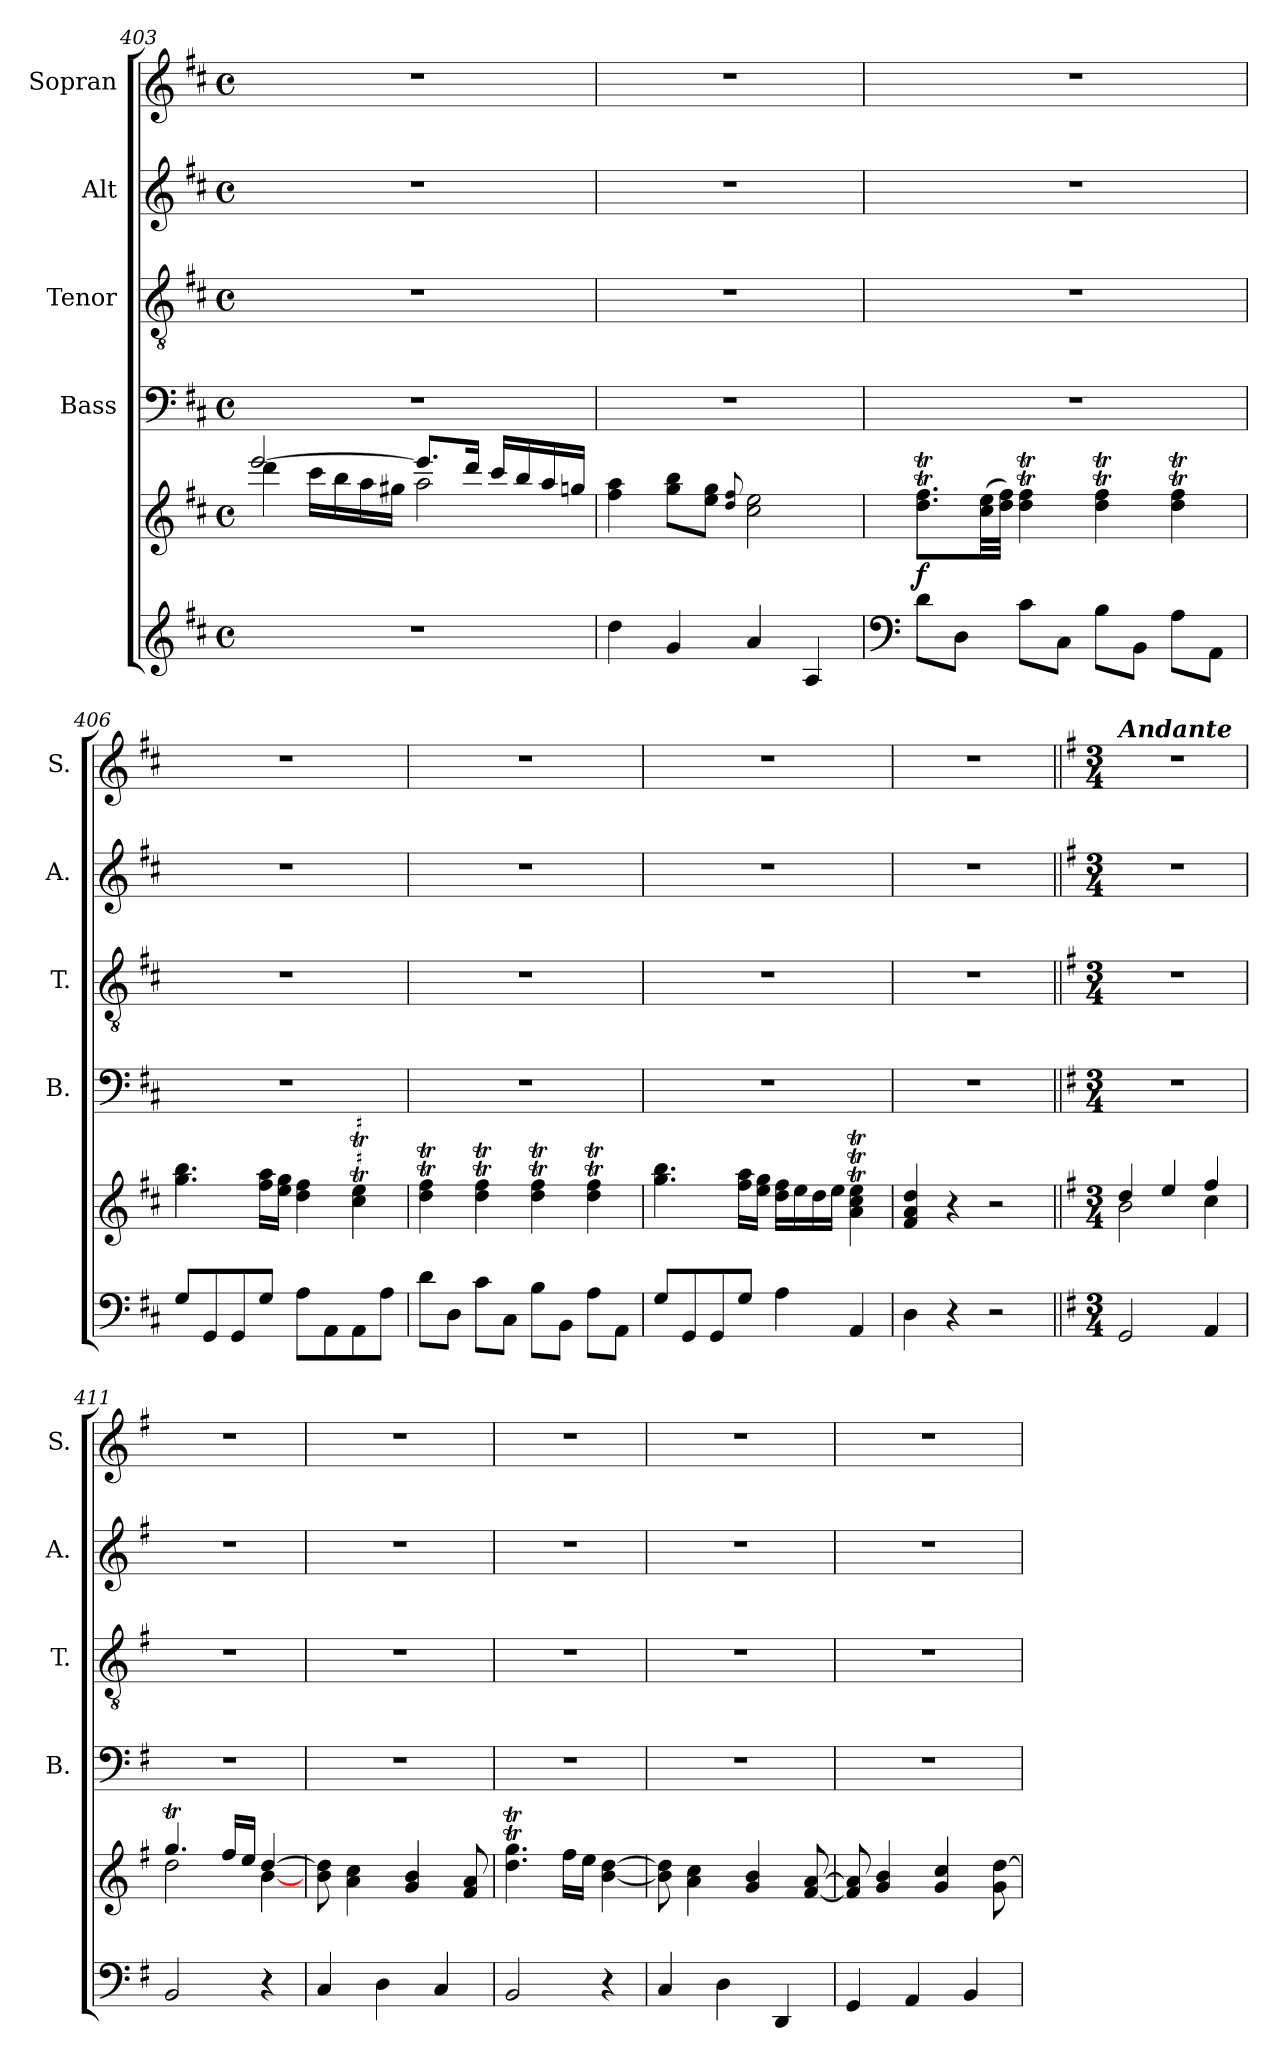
**kern	**kern	**dynam	**kern	**kern	**kern	**kern
*part5	*part5	*part5	*part4	*part3	*part2	*part1
*staff6	*staff5	*staff5/6	*staff4	*staff3	*staff2	*staff1
*	*	*	*I"Bass	*I"Tenor	*I"Alt	*I"Sopran
*	*	*	*I'B.	*I'T.	*I'A.	*I'S.
*clefG2	*clefG2	*	*clefF4	*clefGv2	*clefG2	*clefG2
*k[f#c#]	*k[f#c#]	*	*k[f#c#]	*k[f#c#]	*k[f#c#]	*k[f#c#]
*D:	*D:	*	*D:	*D:	*D:	*D:
*M4/4	*M4/4	*	*M4/4	*M4/4	*M4/4	*M4/4
*met(c)	*met(c)	*	*met(c)	*met(c)	*met(c)	*met(c)
=403	=403	=403	=403	=403	=403	=403
*	*^	*	*	*	*	*
1r	[>2eee/	4ddd\	.	1r	1r	1r	1r
.	.	16ccc#\LL	.	.	.	.	.
.	.	16bb\	.	.	.	.	.
.	.	16aa\	.	.	.	.	.
.	.	16gg#X\JJ	.	.	.	.	.
.	8.eee/L]	2aa\	.	.	.	.	.
.	16ddd/Jk	.	.	.	.	.	.
.	16ccc#/LL	.	.	.	.	.	.
.	16bb/	.	.	.	.	.	.
.	16aa/	.	.	.	.	.	.
.	16ggn/JJ	.	.	.	.	.	.
*	*v	*v	*	*	*	*	*
=404	=404	=404	=404	=404	=404	=404
4dd\	4ff#\ 4aa\	.	1r	1r	1r	1r
4g/	8gg\ 8bb\L	.	.	.	.	.
.	8ee\ 8gg\J	.	.	.	.	.
.	8qqdd/ 8qqff#/	.	.	.	.	.
4a/	2cc#\ 2ee\	.	.	.	.	.
4A/	.	.	.	.	.	.
!!LO:LB:g=z
=405	=405	=405	=405	=405	=405	=405
*clefF4	*	*	*	*	*	*
!	!	!LO:DY:b	!	!	!	!
8d\L	8.dd\T 8.ff#\TL	f	1r	1r	1r	1r
8D\J	.	.	.	.	.	.
.	(>32cc#\ 32ee\LL	.	.	.	.	.
.	32dd\ 32ff#\JJJ)	.	.	.	.	.
8c#\L	4dd\T 4ff#\T	.	.	.	.	.
8C#\J	.	.	.	.	.	.
8B\L	4dd\T 4ff#\T	.	.	.	.	.
8BB\J	.	.	.	.	.	.
8A\L	4dd\T 4ff#\T	.	.	.	.	.
8AA\J	.	.	.	.	.	.
=406	=406	=406	=406	=406	=406	=406
8G/L	4.gg\ 4.bb\	.	1r	1r	1r	1r
8GG/	.	.	.	.	.	.
8GG/	.	.	.	.	.	.
8G/J	16ff#\ 16aa\LL	.	.	.	.	.
.	16ee\ 16gg\JJ	.	.	.	.	.
8A\L	4dd\ 4ff#\	.	.	.	.	.
8AA\	.	.	.	.	.	.
8AA\	4cc#\T 4ee\T	.	.	.	.	.
8A\J	.	.	.	.	.	.
=407	=407	=407	=407	=407	=407	=407
8d\L	4dd\T 4ff#\T	.	1r	1r	1r	1r
8D\J	.	.	.	.	.	.
8c#\L	4dd\T 4ff#\T	.	.	.	.	.
8C#\J	.	.	.	.	.	.
8B\L	4dd\T 4ff#\T	.	.	.	.	.
8BB\J	.	.	.	.	.	.
8A\L	4dd\T 4ff#\T	.	.	.	.	.
8AA\J	.	.	.	.	.	.
=408	=408	=408	=408	=408	=408	=408
8G/L	4.gg\ 4.bb\	.	1r	1r	1r	1r
8GG/	.	.	.	.	.	.
8GG/	.	.	.	.	.	.
8G/J	16ff#\ 16aa\LL	.	.	.	.	.
.	16ee\ 16gg\JJ	.	.	.	.	.
4A\	16dd\ 16ff#\LL	.	.	.	.	.
.	16ee\	.	.	.	.	.
.	16dd\	.	.	.	.	.
.	16ee\JJ	.	.	.	.	.
4AA/	4a\T 4cc#\T 4ee\T	.	.	.	.	.
=409	=409	=409	=409	=409	=409	=409
4D\	4f#/ 4a/ 4dd/	.	1r	1r	1r	1r
4r	4r	.	.	.	.	.
2r	2r	.	.	.	.	.
!!LO:PB:g=z
=410||	=410||	=410||	=410||	=410||	=410||	=410||
*k[f#]	*k[f#]	*	*k[f#]	*k[f#]	*k[f#]	*k[f#]
*G:	*G:	*	*G:	*G:	*G:	*G:
*M3/4	*M3/4	*	*M3/4	*M3/4	*M3/4	*M3/4
*	*^	*	*	*	*	*
!	!	!	!	!	!	!	!LO:TX:a:Bi:t=Andante
2GG/	4dd/	2b\	.	2.r	2.r	2.r	2.r
.	4ee/	.	.	.	.	.	.
4AA/	4ff#/	4cc\	.	.	.	.	.
=411	=411	=411	=411	=411	=411	=411	=411
2BB/	4.ggT/	2dd\	.	2.r	2.r	2.r	2.r
.	16ff#/LL	.	.	.	.	.	.
.	16ee/JJ	.	.	.	.	.	.
4r	[>4dd/	[<4b\	.	.	.	.	.
*	*v	*v	*	*	*	*	*
=412	=412	=412	=412	=412	=412	=412
4C/	8b\ 8dd\]	.	2.r	2.r	2.r	2.r
.	4a\ 4cc\	.	.	.	.	.
4D\	.	.	.	.	.	.
.	4g/ 4b/	.	.	.	.	.
4C/	.	.	.	.	.	.
.	8f#/ 8a/	.	.	.	.	.
=413	=413	=413	=413	=413	=413	=413
2BB/	4.dd\T 4.gg\T	.	2.r	2.r	2.r	2.r
.	16ff#\LL	.	.	.	.	.
.	16ee\JJ	.	.	.	.	.
4r	[4b\ [4dd\	.	.	.	.	.
=414	=414	=414	=414	=414	=414	=414
4C/	8b\] 8dd\]	.	2.r	2.r	2.r	2.r
.	4a\ 4cc\	.	.	.	.	.
4D\	.	.	.	.	.	.
.	4g/ 4b/	.	.	.	.	.
4DD/	.	.	.	.	.	.
.	[8f#/ [8a/	.	.	.	.	.
=415	=415	=415	=415	=415	=415	=415
4GG/	8f#/] 8a/]	.	2.r	2.r	2.r	2.r
.	4g/ 4b/	.	.	.	.	.
4AA/	.	.	.	.	.	.
.	4g/ 4cc/	.	.	.	.	.
4BB/	.	.	.	.	.	.
.	8g\ [8dd\	.	.	.	.	.
=	=	=	=	=	=	=
*-	*-	*-	*-	*-	*-	*-
